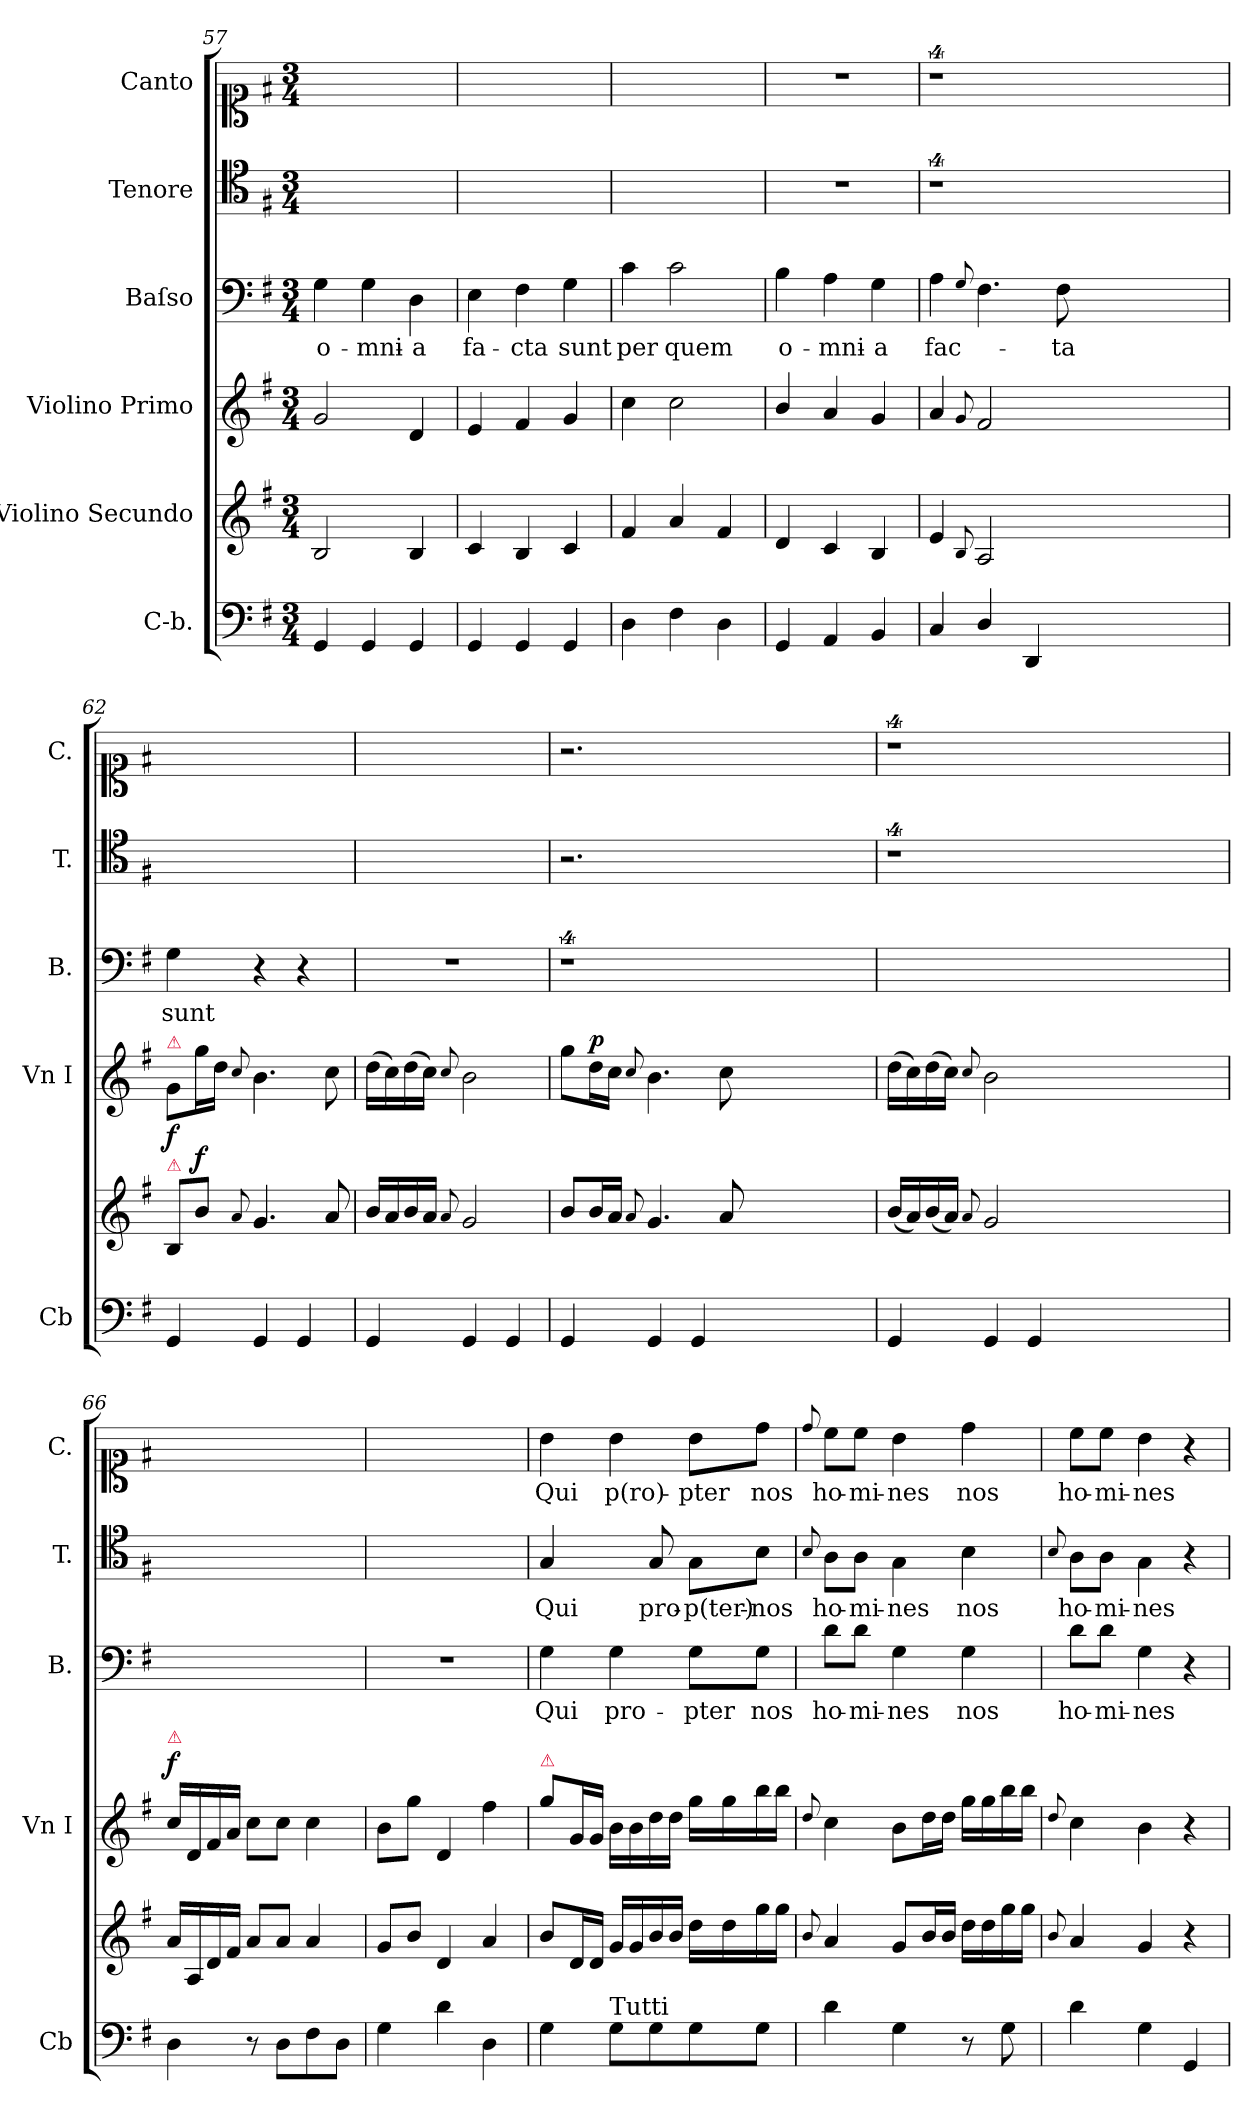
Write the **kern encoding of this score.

**kern	**kern	**dynam	**kern	**dynam	**kern	**text	**kern	**text	**kern	**text
*part6	*part5	*part5	*part4	*part4	*part3	*part3	*part2	*part2	*part1	*part1
*staff6	*staff5	*staff5	*staff4	*staff4	*staff3	*staff3	*staff2	*staff2	*staff1	*staff1
*I"C-b.	*I"Violino Secundo	*	*I"Violino Primo	*	*I"Baſso	*	*I"Tenore	*	*I"Canto	*
*I'Cb	*	*	*I'Vn I	*	*I'B.	*	*I'T.	*	*I'C.	*
*clefF4	*clefG2	*	*clefG2	*	*clefF4	*	*clefC4	*	*clefC1	*
*k[f#]	*k[f#]	*	*k[f#]	*	*k[f#]	*	*k[f#]	*	*k[f#]	*
*M3/4	*M3/4	*	*M3/4	*	*M3/4	*	*M3/4	*	*M3/4	*
=57	=57	=57	=57	=57	=57	=57	=57	=57	=57	=57
4GG/	2B/	.	2g/	.	4G\	o-	2.ryy	.	2.ryy	.
4GG/	.	.	.	.	4G\	-mni-	.	.	.	.
4GG/	4B/	.	4d/	.	4D\	-a	.	.	.	.
=58	=58	=58	=58	=58	=58	=58	=58	=58	=58	=58
4GG/	4c/	.	4e/	.	4E\	fa-	2.ryy	.	2.ryy	.
4GG/	4B/	.	4f#/	.	4F#\	-cta	.	.	.	.
4GG/	4c/	.	4g/	.	4G\	sunt	.	.	.	.
=59	=59	=59	=59	=59	=59	=59	=59	=59	=59	=59
4D\	4f#/	.	4cc\	.	4c\	per	2.ryy	.	2.ryy	.
4F#\	4a/	.	2cc\	.	2c\	quem	.	.	.	.
4D\	4f#/	.	.	.	.	.	.	.	.	.
=60	=60	=60	=60	=60	=60	=60	=60	=60	=60	=60
4GG/	4d/	.	4b/	.	4B\	o-	2.r	.	2.r	.
4AA/	4c/	.	4a/	.	4A\	-mni-	.	.	.	.
4BB/	4B/	.	4g/	.	4G\	-a	.	.	.	.
=61	=61	=61	=61	=61	=61	=61	=61	=61	=61	=61
4C/	4e/	.	4a/	.	4A\	fac-	4%9r	.	4%9r	.
.	8qqB/	.	8qqg/	.	8qqG/	.	.	.	.	.
4D/	2A/	.	2f#/	.	4.F#\	.	.	.	.	.
4DD/	.	.	.	.	.	.	.	.	.	.
.	.	.	.	.	8F#\	-ta	.	.	.	.
1.ryy	1.ryy	.	1.ryy	.	1.ryy	.	.	.	.	.
=62	=62	=62	=62	=62	=62	=62	=62	=62	=62	=62
!	!	!	!LO:TX:a:color=crimson:t=⚠	!	!	!	!	!	!	!
!	!LO:TX:a:color=crimson:t=⚠	!	!	!	!	!	!	!	!	!
4GG/	8B/L	.	8g/L	f	4G\	sunt	2.ryy	.	2.ryy	.
!	!	!LO:DY:a	!	!	!	!	!	!	!	!
.	8b\J	f	16gg\L	.	.	.	.	.	.	.
.	.	.	16dd\JJ	.	.	.	.	.	.	.
.	8qqa/	.	8qqcc/	.	.	.	.	.	.	.
4GG/	4.g/	.	4.b\	.	4r	.	.	.	.	.
4GG/	.	.	.	.	4r	.	.	.	.	.
.	8a/	.	8cc\	.	.	.	.	.	.	.
=63	=63	=63	=63	=63	=63	=63	=63	=63	=63	=63
4GG/	16b/LL	.	(16dd\LL	.	2.r	.	2.ryy	.	2.ryy	.
.	16a/	.	16cc\)	.	.	.	.	.	.	.
.	16b/	.	(16dd\	.	.	.	.	.	.	.
.	16a/JJ	.	16cc\JJ)	.	.	.	.	.	.	.
.	8qqa/	.	8qqcc/	.	.	.	.	.	.	.
4GG/	2g/	.	2b\	.	.	.	.	.	.	.
4GG/	.	.	.	.	.	.	.	.	.	.
=64	=64	=64	=64	=64	=64	=64	=64	=64	=64	=64
4GG/	8b/L	.	8gg\L	.	4%9r	.	2.r	.	2.r	.
!	!	!	!	!LO:DY:a	!	!	!	!	!	!
.	16b/L	.	16dd\L	p	.	.	.	.	.	.
.	16a/JJ	.	16cc\JJ	.	.	.	.	.	.	.
.	8qqa/	.	8qqcc/	.	.	.	.	.	.	.
4GG/	4.g/	.	4.b\	.	.	.	.	.	.	.
4GG/	.	.	.	.	.	.	.	.	.	.
.	8a/	.	8cc\	.	.	.	.	.	.	.
1.ryy	1.ryy	.	1.ryy	.	.	.	1.ryy	.	1.ryy	.
=65	=65	=65	=65	=65	=65	=65	=65	=65	=65	=65
4GG/	(16b/LL	.	(16dd\LL	.	0ryy	.	4%9r	.	4%9r	.
.	16a/)	.	16cc\)	.	.	.	.	.	.	.
.	(16b/	.	(16dd\	.	.	.	.	.	.	.
.	16a/JJ)	.	16cc\JJ)	.	.	.	.	.	.	.
.	8qqa/	.	8qqcc/	.	.	.	.	.	.	.
4GG/	2g/	.	2b\	.	.	.	.	.	.	.
4GG/	.	.	.	.	.	.	.	.	.	.
1.ryy	1.ryy	.	1.ryy	.	.	.	.	.	.	.
.	.	.	.	.	4ryy	.	.	.	.	.
=66	=66	=66	=66	=66	=66	=66	=66	=66	=66	=66
!	!	!	!LO:TX:a:color=crimson:t=⚠	!	!	!	!	!	!	!
!	!	!	!	!LO:DY:a	!	!	!	!	!	!
4D\	16a/LL	.	16cc\LL	f	2.ryy	.	2.ryy	.	2.ryy	.
.	16A/	.	16d/	.	.	.	.	.	.	.
.	16d/	.	16f#/	.	.	.	.	.	.	.
.	16f#/JJ	.	16a/JJ	.	.	.	.	.	.	.
8r	8a/L	.	8cc\L	.	.	.	.	.	.	.
8D\L	8a/J	.	8cc\J	.	.	.	.	.	.	.
8F#\	4a/	.	4cc\	.	.	.	.	.	.	.
8D\J	.	.	.	.	.	.	.	.	.	.
=67	=67	=67	=67	=67	=67	=67	=67	=67	=67	=67
4G\	8g/L	.	8b\L	.	2.r	.	2.ryy	.	2.ryy	.
.	8b/J	.	8gg\J	.	.	.	.	.	.	.
4d\	4d/	.	4d/	.	.	.	.	.	.	.
4D\	4a/	.	4ff#\	.	.	.	.	.	.	.
=68	=68	=68	=68	=68	=68	=68	=68	=68	=68	=68
!	!	!	!LO:TX:a:color=crimson:t=⚠	!	!	!	!	!	!	!
4G\	8b/L	.	8gg\L	.	4G\	Qui	4G/	Qui	4b\	Qui
.	16d/L	.	16g/L	.	.	.	.	.	.	.
.	16d/JJ	.	16g/JJ	.	.	.	.	.	.	.
!LO:TX:a:t=Tutti	!	!	!	!	!	!	!	!	!	!
8G\L	16g/LL	.	16b\LL	.	4G\	pro-	8ryy	.	4b\	p(ro)-
.	16g/	.	16b\	.	.	.	.	.	.	.
8G\	16b/	.	16dd\	.	.	.	8G/	pro-	.	.
.	16b/JJ	.	16dd\JJ	.	.	.	.	.	.	.
8G\	16dd\LL	.	16gg\LL	.	8G\L	-pter	8G\L	-p(ter)-	8b\L	-pter
.	16dd\	.	16gg\	.	.	.	.	.	.	.
8G\J	16gg\	.	16bb\	.	8G\J	nos	8B\J	-nos	8dd\J	nos
.	16gg\JJ	.	16bb\JJ	.	.	.	.	.	.	.
=69	=69	=69	=69	=69	=69	=69	=69	=69	=69	=69
.	8qqb/	.	8qqdd/	.	.	.	8qqB/	.	8qqdd/	.
4d\	4a/	.	4cc\	.	8d\L	ho-	8A\L	ho-	8cc\L	ho-
.	.	.	.	.	8d\J	-mi-	8A\J	-mi-	8cc\J	-mi-
4G\	8g/L	.	8b\L	.	4G\	-nes	4G\	-nes	4b\	-nes
.	16b/L	.	16dd\L	.	.	.	.	.	.	.
.	16b/JJ	.	16dd\JJ	.	.	.	.	.	.	.
8r	16dd\LL	.	16gg\LL	.	4G\	nos	4B\	nos	4dd\	nos
.	16dd\	.	16gg\	.	.	.	.	.	.	.
8G\	16gg\	.	16bb\	.	.	.	.	.	.	.
.	16gg\JJ	.	16bb\JJ	.	.	.	.	.	.	.
=70	=70	=70	=70	=70	=70	=70	=70	=70	=70	=70
.	8qqb/	.	8qqdd/	.	.	.	8qqB/	.	.	.
4d\	4a/	.	4cc\	.	8d\L	ho-	8A\L	ho-	8cc\L	ho-
.	.	.	.	.	8d\J	-mi-	8A\J	-mi-	8cc\J	-mi-
4G\	4g/	.	4b\	.	4G\	-nes	4G\	-nes	4b\	-nes
4GG/	4r	.	4r	.	4r	.	4r	.	4r	.
=	=	=	=	=	=	=	=	=	=	=
*-	*-	*-	*-	*-	*-	*-	*-	*-	*-	*-
